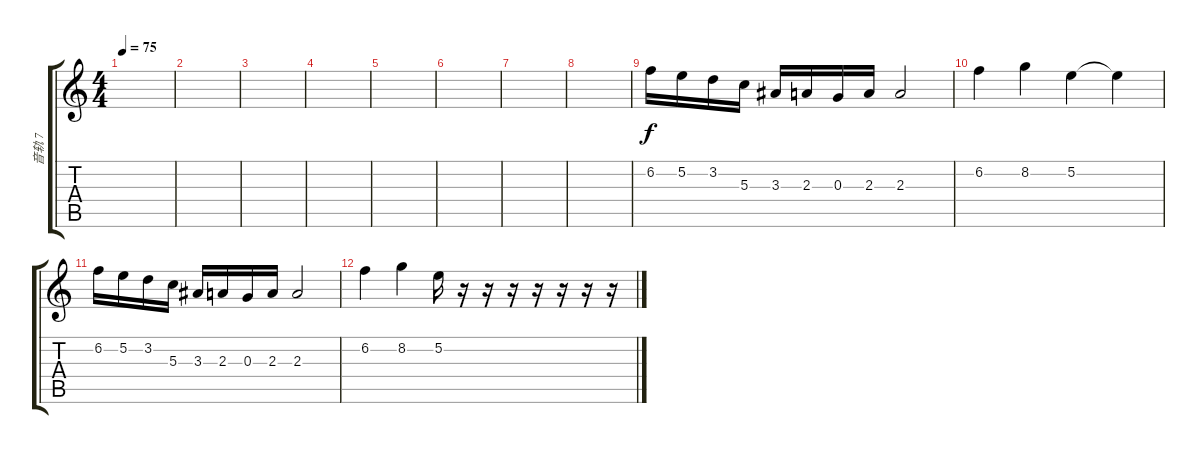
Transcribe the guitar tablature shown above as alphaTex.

\track ("音轨 7" "音轨 7") {instrument acousticguitarnylon}
\staff {score tabs}
\tuning (E4 B3 G3 D3 A2 E2) {hide}
\ts (4 4)
\tempo 75
\clef g2
\ks c
|
|
|
|
|
|
|
|
6.2.16{volume 16 instrument overdrivenguitar} 5.2.16 3.2.16 5.3.16 3.3.16 2.3.16 0.3.16 2.3.16 2.3.2 |
6.2.4 8.2.4 5.2.4 5.2{t}.4 |
6.2.16{volume 16 instrument overdrivenguitar} 5.2.16 3.2.16 5.3.16 3.3.16 2.3.16 0.3.16 2.3.16 2.3.2 |
6.2.4 8.2.4 5.2.16 r.16 r.16 r.16 r.16 r.16 r.16 r.16
